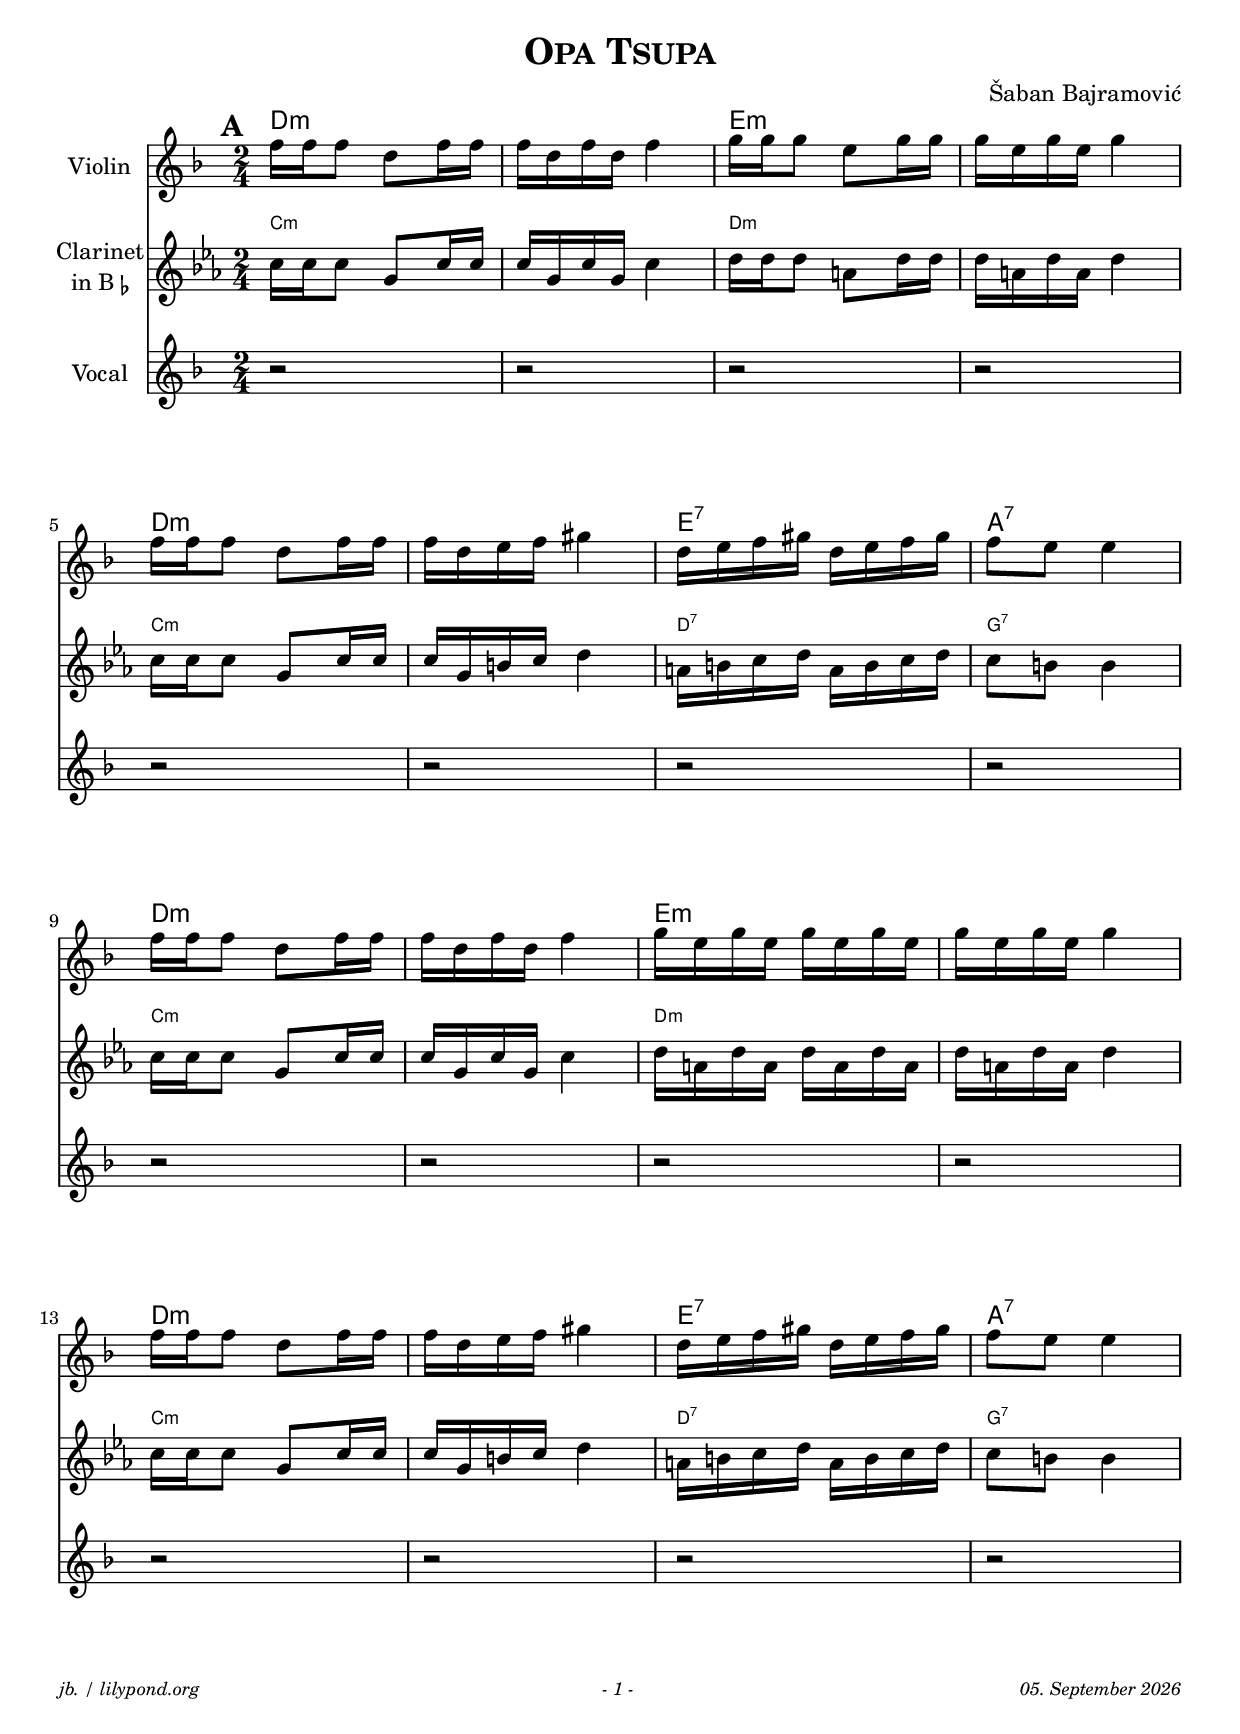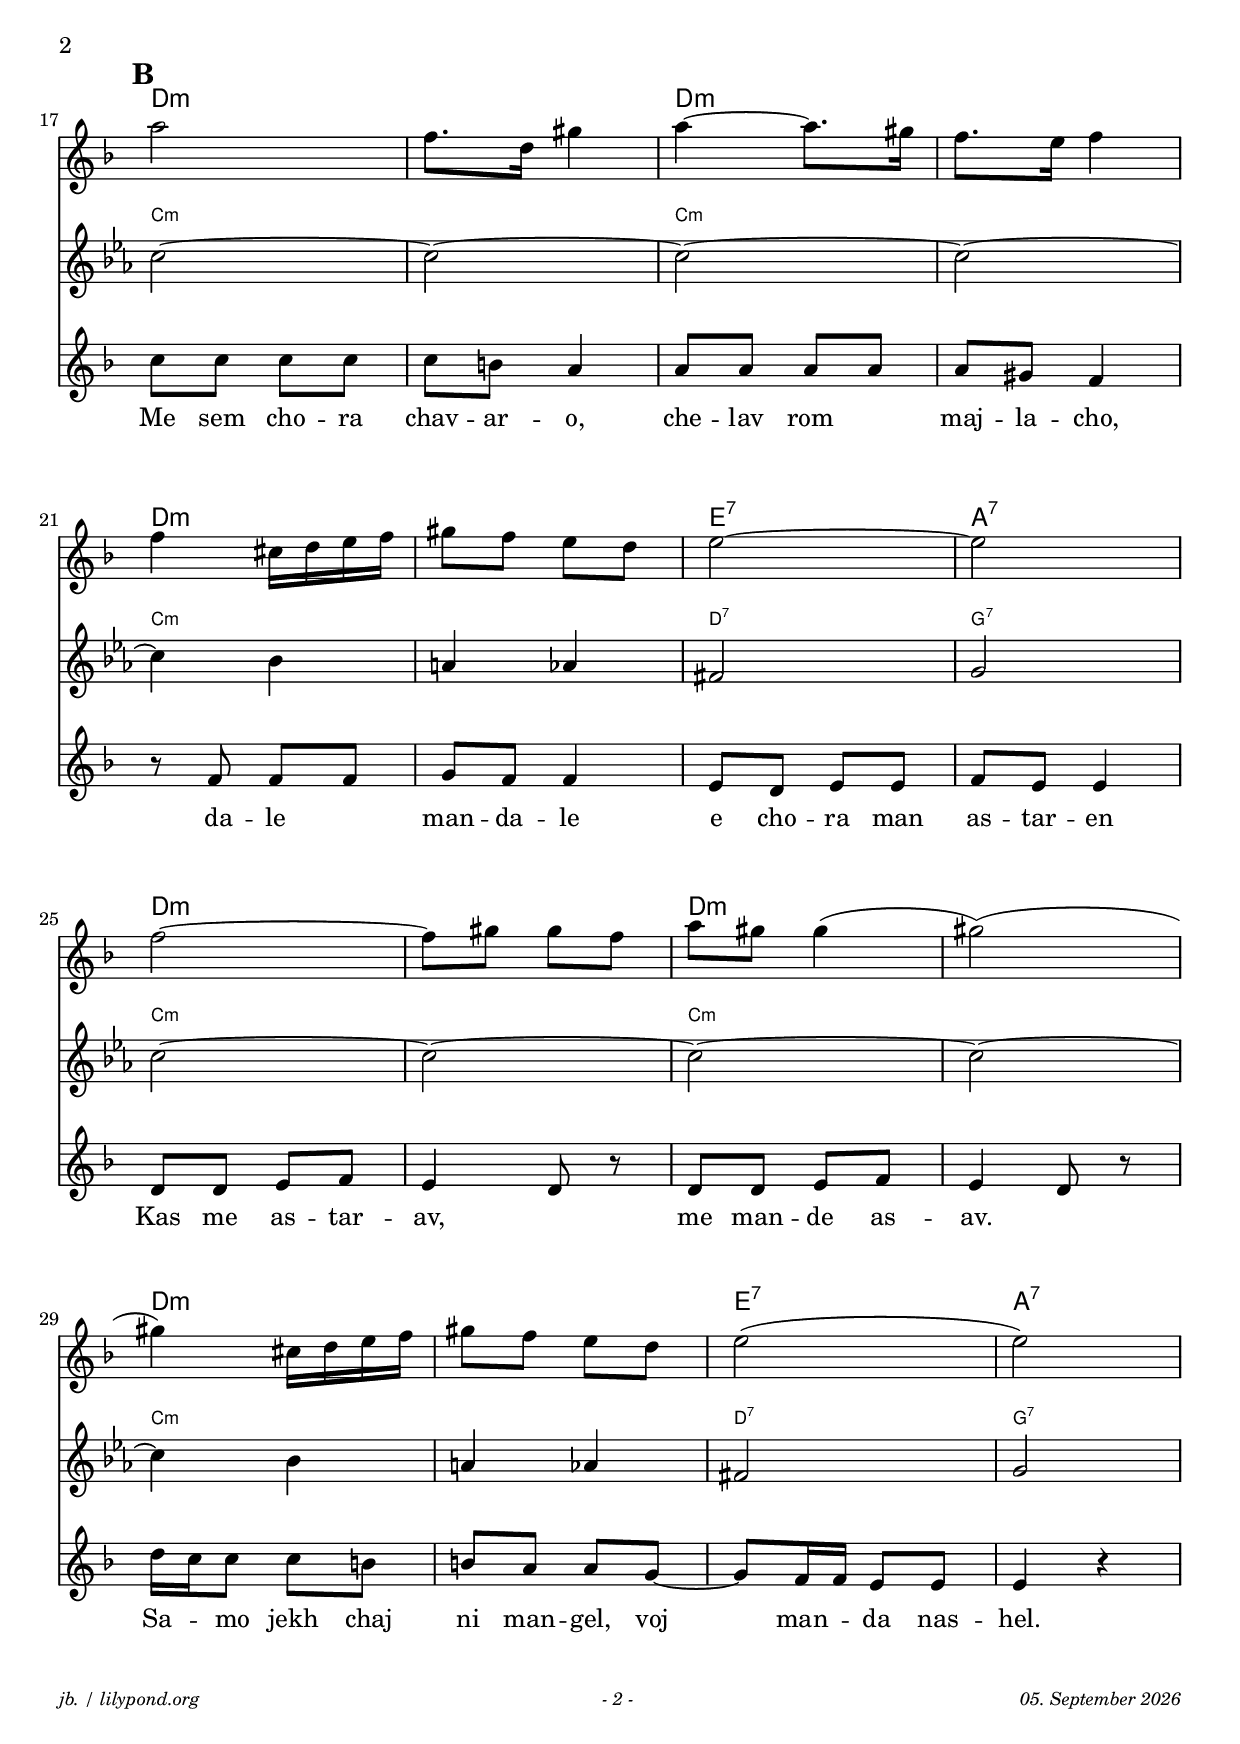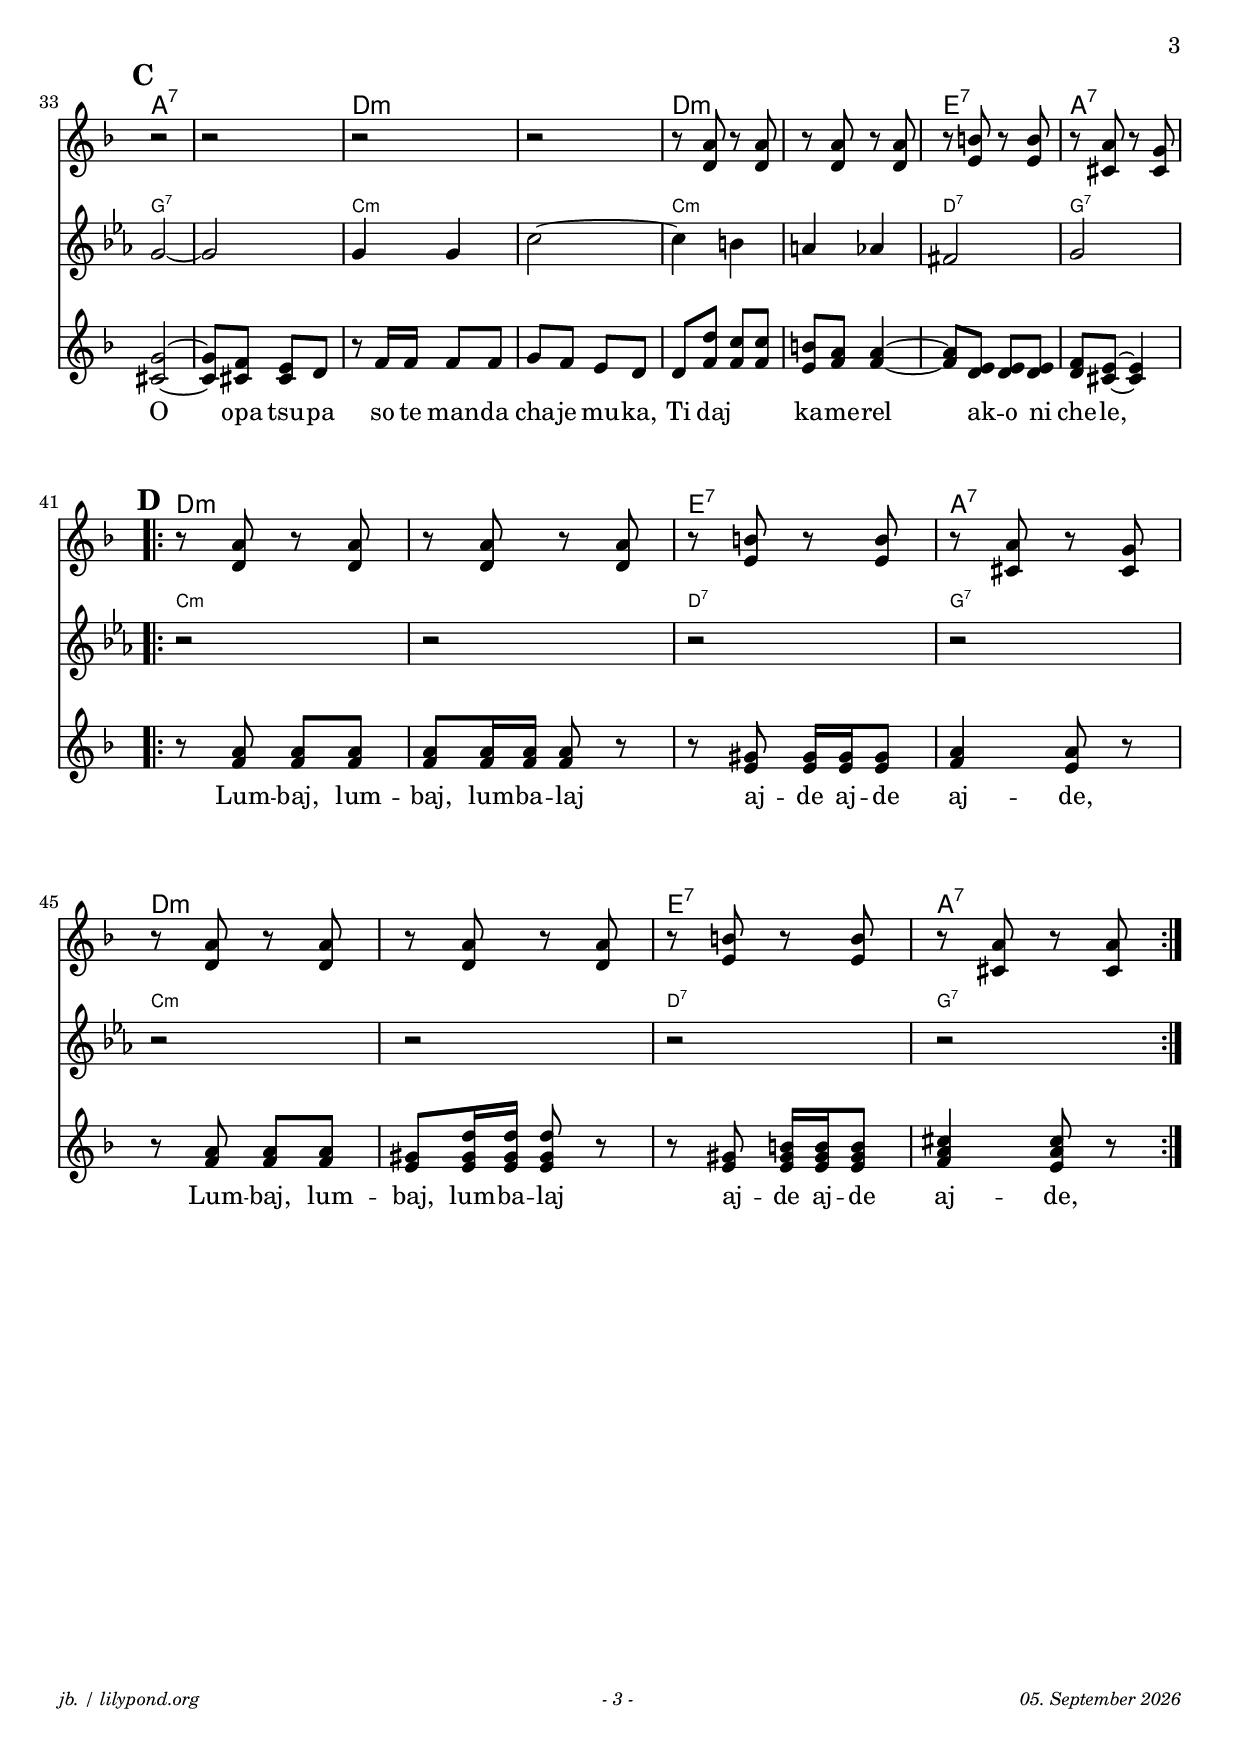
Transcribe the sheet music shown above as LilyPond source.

% tepmlate for a three parts Staff with lyrices and a repeat in it
\version "2.20.0"

\version "2.20.0"

piecename_footerline = "Opa Tsupa"
version_date = "02.2025"

\header {
  title = \markup \caps  {"Opa Tsupa"}
  composer = "Šaban Bajramović"
  arranger = ""
  }


\include "../_common/footers.ily"
\footer_common_with_pagenum 

% finetuning
\paper {
  system-system-spacing.padding = #5 % spacer between the staff group
  ragged-right = ##f
  last-bottom-spacing.basic-distance = #10
  top-margin = #8
  bottom-margin = #6
}

% -- music  ------------------------------------------------

\version "2.20.0"

\include "../_common/makros.ily"

global = {
  \time 2/4
  \override TupletBracket.bracket-visibility = ##t % make "triolen" brackets visible
  \set Score.markFormatter = #format-mark-box-alphabet

}
%\bar check

straigt = \markup {\musicglyph "scripts.caesura.straight"} 

voice_chords = \chordmode {
  f2:m s2 g2:m s2 f2:m s2 g2:7 c2:7 
  f2:m s2 g2:m s2 f2:m s2 g2:7 c2:7 
  f2:m s2 f2:m s2 f2:m s2 g2:7 c2:7 
  f2:m s2 f2:m s2 f2:m s2 g2:7 c2:7 
  c2:7 s2 f2:m s2 f2:m s2 g2:7 c2:7 
  f2:m s2 g2:7 c2:7 f2:m s2 g2:7 c2:7 
}


\version "2.20.0"

voice_violin = \fixed c'' { 
  \mark #1 
  %line1
  as16 16 8 f8 as16 16 |
  as16 f as f as4 |
  bes16 16 8 g8 bes 16 16|
  bes16 g bes g bes4 |
  as16 16 8 f8 as16 16 |
  as16 f g as b4  | 
  f16 g as b  f16 g as b |
  as8 g g4 \break
 
  %line 2
  as16 16 8 f8 as16 16 |
  as16 f as f as4 |
 
  bes16 g bes g bes g bes g  |
  bes16 g bes g bes4 |\break
  as16 16 8 f8 as16 16 |
  as16 f g as b4  | 
  f16 g as b  f16 g as b |
  as8 g g4 \break
 
  %line 3
  \mark #2 
  c'2 |
  as8. f16 b4|
  c'4 ~8. b16 |
  as8. g16 as4 |\break
  as4 e16 f g as |
  b8 as g f |
  g2 ~2  \break

  %line 4
  as2  ~8 b b as |
  c' b b4 (b2) (b4) e16 f g as |
  b8 as g f |
  g2 (2) \break
   
  %line 5
  \mark #3 
  r2 r2 r2 r2
  r8 <f,c> r8 <f,c> |
  r8 <f,c> r8 <f,c> |
  r8 <g,d> r8 <g,d> |
  r8 <e,c> r8 <e,bes,> | \break
  
  \mark #4
  \repeat volta 2{ 
  r8 <f,c> r8 <f,c> |
  r8 <f,c> r8 <f,c> |
  r8 <g,d> r8 <g,d> |
  r8 <e,c> r8 <e,bes,> | 

  r8 <f,c> r8 <f,c> |
  r8 <f,c> r8 <f,c> |
  r8 <g,d> r8 <g,d> |
  r8 <e,c> r8 <e,c> | 
  }
}

\version "2.20.0"

voice_clarinet = \fixed c' { 
  \mark #1 
  %line1
  f16 16 8 c8 f16 16 |
  f16 c f c f4 |
  g16 16 8 d8 g16 16 |
  g16 d g d g4 |
  f16 16 8 c8 f16 16 |
  f16 c e f g4   | 
  d16 e f g d e f g |
  f8 e e4
  
  %line 2
  f16 16 8 c8 f16 16 |
  f16 c f c f4 |
  

  g16 d g d g d g d  |
  g16 d g d g4 |\break
  f16 16 8 c8 f16 16 |
  f16 c e f g4   | 
  d16 e f g d e f g |
  f8 e e4
  
  %line 3
  f2 ~2 ~2 ~2 ~4 es d des b,2 c2
 
  %line 4
  f2 ~2 ~2 ~2 ~4 es d des b,2 c2

  %line 5
  c2 ~2 c4 4 f2 ~4 e d des b,2 c

  %line 6
  \repeat volta 2 {
    r2 r2 r2 r2 r2 r2 r2 r2
  }
}

\version "2.20.0"


voice_vocal = \fixed c' { 
  %line1
  r2 r2 r2 r2 r2 r2 r2 r2 
  r2 r2 r2 r2 r2 r2 r2 r2 
  es'8 8 8 8 8d' c'4 c'8 8 8 8 8 b as4
  r8 as8 8 8 bes as as4 g8 f g g as g g 4
  f 8 8 g as g4 f8 r8 
  f 8 8 g as g4 f8 r8 
  f'16 es'16 8 es' d' d'8 c' c' bes ~bes8 as16 16 g8 8 g4 r4
  <e bes>2 ~<e bes>8 <e as> <e g> f
  r8 as16 16 8 8  bes as g f 
  f <as f'> <as es'> <as es'>
  <g d'> <as c'> <as c'>4 ~<as c'>8 <f g> <f g> <f g> <f as> <e g> ~<e g>4 
  
  \repeat volta 2 {
  r8 <as c'> <as c'> <as c'>  
  <as c'> <as c'>16 <as c'>16  <as c'>8 r8
  r8<g b> <g b>16 <g b>16  <g b>8 
  <as c'>4 <g c'>8 r8 
  r8 <as c'> <as c'> <as c'>  
  <g b> <g b f'>16 <g b f'>16  <g b f'>8 r8
  r8<g b> <g b d'>16 <g b d'>16  <g b d'>8 
   <as c' e'>4 <g c' e'>8 r8
  }
 }
 

\version "2.20.0"

 stanza_one = \lyricmode { 
 "" 2*16 
 Me8 sem cho -- ra chav -- ar -- o,4  che8 -- lav rom4 maj8 -- la -- cho,4
 ""8 da8 -- le4 man8 -- da -- le4 e8 cho -- ra man as -- tar -- en4
 Kas8 me as -- tar -- av,2  me8 man8 -- de as -- av.2
 Sa8 -- mo jekh chaj ni man -- gel, voj4 man8 -- da nas -- hel.2
 }
 
 opa = \lyricmode {
  O2 ""8 opa tsu -- pa ""8 so16 te man8 -- da cha -- je mu8 -- ka,8
  Ti daj4. ka8 -- me -- rel4. ak8 -- o ni che -- le,4.
 }
 
 lumbaj = \lyricmode {
  ""8 Lum8 -- baj, lum -- baj, lum16 -- ba16 -- laj4 ""8 aj8 -- de16 aj -- de8 aj4 -- de,4
  ""8 Lum8 -- baj, lum -- baj, lum16 -- ba16 -- laj4 ""8 aj8 -- de16 aj -- de8 aj4 -- de,4
 }


% -- container ---------------------------------------------
\score {
  <<
    \new ChordNames {
      \override ChordName.font-size = #1
      \transpose es c
      \voice_chords
    }
    
  \new Staff \with {instrumentName = "Violin" }
    {
     \global
     \key d \minor

     \transpose es c
     \voice_violin
    }
    
    \new ChordNames {
      \override ChordName.font-size = #-2
      \transpose es bes
      \voice_chords
    }
  \new Staff \with {instrumentName = \markup { \center-column { "Clarinet"\line { "in B" \tiny \flat } } } }
    {
     \global
     \key c \minor
     \transpose es bes
     \voice_clarinet
    }
    
  \new Staff \with {instrumentName = "Vocal" }
    {
     \global
     \key d \minor

     \transpose es c
     \voice_vocal
    }
    
  \new Lyrics {
      \override VerticalAxisGroup.nonstaff-relatedstaff-spacing.padding = #1
      \stanza_one
      \opa
      \lumbaj
    }
    
    

  >>
  \layout { }
  \midi { \tempo 4=95 }
}